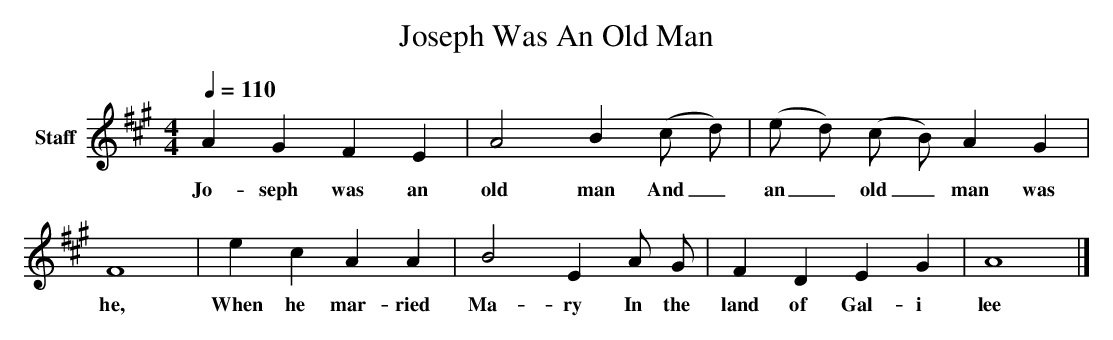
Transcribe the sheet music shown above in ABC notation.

X:1
T: Joseph Was An Old Man
L: 1/4
M: 4/4
Q: 1/4=110
V: P1 name="Staff"
K: A
[V: P1]  A G F E | A2 B (c/ d/) | (e/ d/) (c/ B/) A G | F4 | e c A A | B2 E A/ G/ | F D E G | A4|]
w: Jo- seph was an old man And_ an_ old_ man was he, When he mar- ried Ma- ry In the land of Gal- i lee
